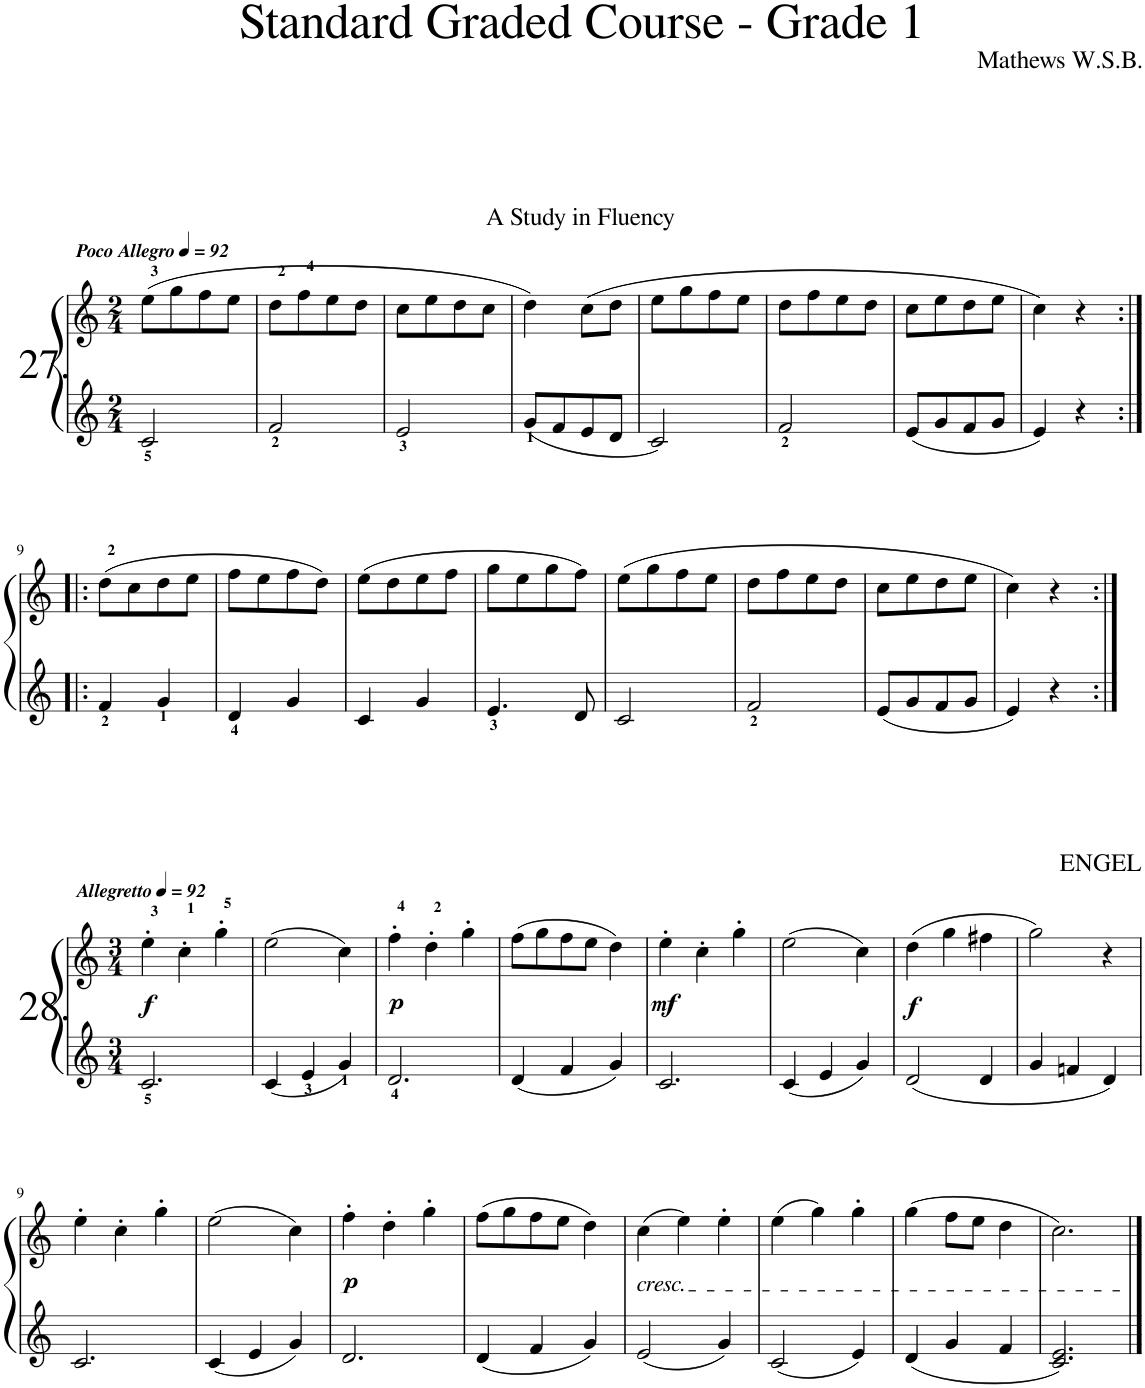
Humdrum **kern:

**kern	**kern	**dynam
*part1	*part1	*part1
*staff2	*staff1	*staff1/2
*I"Piano	*	*
*I'Pno.	*	*
*clefG2	*clefG2	*
*k[]	*k[]	*
*M2/4	*M2/4	*
*MM92	*MM92	*
=1	=1	=1
!	!LO:TX:a:Bi:t=Poco Allegro	!
2c/	(8ee\L	.
.	8gg\	.
.	8ff\	.
.	8ee\J	.
=2	=2	=2
2f/	8dd\L	.
.	8ff\	.
.	8ee\	.
.	8dd\J	.
=3	=3	=3
2e/	8cc\L	.
.	8ee\	.
.	8dd\	.
.	8cc\J	.
=4	=4	=4
8g/L	4dd\)	.
8f/	.	.
8e/	(8cc\L	.
8d/J	8dd\J	.
=5	=5	=5
2c/	8ee\L	.
.	8gg\	.
.	8ff\	.
.	8ee\J	.
=6	=6	=6
2f/	8dd\L	.
.	8ff\	.
.	8ee\	.
.	8dd\J	.
=7	=7	=7
8e/L	8cc\L	.
8g/	8ee\	.
8f/	8dd\	.
8g/J	8ee\J	.
=8	=8	=8
4e/	4cc\)	.
4r	4r	.
!!LO:LB:g=z
=9:|!|:	=9:|!|:	=9:|!|:
4f/	(8dd\L	.
.	8cc\	.
4g/	8dd\	.
.	8ee\J	.
=10	=10	=10
4d/	8ff\L	.
.	8ee\	.
4g/	8ff\	.
.	8dd\J)	.
=11	=11	=11
4c/	(8ee\L	.
.	8dd\	.
4g/	8ee\	.
.	8ff\J	.
=12	=12	=12
4.e/	8gg\L	.
.	8ee\	.
.	8gg\	.
8d/	8ff\J)	.
=13	=13	=13
2c/	(8ee\L	.
.	8gg\	.
.	8ff\	.
.	8ee\J	.
=14	=14	=14
2f/	8dd\L	.
.	8ff\	.
.	8ee\	.
.	8dd\J	.
=15	=15	=15
8e/L	8cc\L	.
8g/	8ee\	.
8f/	8dd\	.
8g/J	8ee\J	.
=16	=16	=16
4e/	4cc\)	.
4r	4r	.
=17:|!	=17:|!	=17:|!
4ryy	4ryy	.
!!LO:LB:g=z
=1-	=1-	=1-
*M3/4	*M3/4	*
*	*MM92	*
!	!LO:TX:a:Bi:t=Allegretto	!
!	!	!LO:DY:b
2.c/	4ee'\	f
.	4cc'\	.
.	4gg'\	.
=2	=2	=2
4c/	(2ee\	.
4e/	.	.
4g/	4cc\)	.
=3	=3	=3
!	!	!LO:DY:b
2.d/	4ff'\	p
.	4dd'\	.
.	4gg'\	.
=4	=4	=4
4d/	(8ff\L	.
.	8gg\	.
4f/	8ff\	.
.	8ee\J	.
4g/	4dd\)	.
=5	=5	=5
!	!	!LO:DY:b
2.c/	4ee'\	mf
.	4cc'\	.
.	4gg'\	.
=6	=6	=6
4c/	(2ee\	.
4e/	.	.
4g/	4cc\)	.
=7	=7	=7
!	!	!LO:DY:b
2d/	(4dd\	f
.	4gg\	.
4d/	4ff#X\	.
=8	=8	=8
4g/	2gg\)	.
4fn/	.	.
4d/	4r	.
!!LO:LB:g=z
=9	=9	=9
2.c/	4ee'\	.
.	4cc'\	.
.	4gg'\	.
=10	=10	=10
4c/	(2ee\	.
4e/	.	.
4g/	4cc\)	.
=11	=11	=11
!	!	!LO:DY:b
2.d/	4ff'\	p
.	4dd'\	.
.	4gg'\	.
=12	=12	=12
4d/	(8ff\L	.
.	8gg\	.
4f/	8ff\	.
.	8ee\J	.
4g/	4dd\)	.
=13	=13	=13
!	!LO:TX:b:i:t=cresc.	!
2e/	(4cc\	.
.	4ee\)	.
4g/	4ee'\	.
=14	=14	=14
2c/	(4ee\	.
.	4gg\)	.
4e/	4gg'\	.
=15	=15	=15
4d/	(4gg\	.
4g/	8ff\L	.
.	8ee\J	.
4f/	4dd\	.
=16	=16	=16
2.c/ 2.e/	2.cc\)	.
==	==	==
*-	*-	*-
